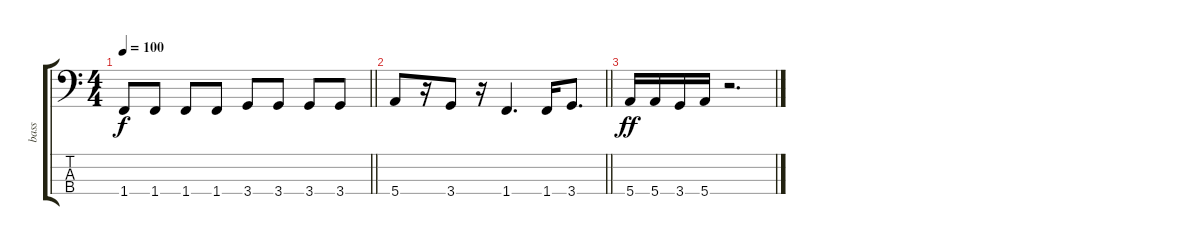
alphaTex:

\track ("bass" "bass") {instrument electricbasspick}
\staff {score tabs}
\tuning (G2 D2 A1 E1) {hide}
\ts (4 4)
\tempo 100
\clef f4
\barLineRight lightlight
\ks c
1.4.8{dy f} 1.4.8 1.4.8 1.4.8 3.4.8 3.4.8 3.4.8 3.4.8 |
\barLineRight lightlight
5.4.8 r.16 3.4.8 r.16 1.4.4{d} 1.4.16 3.4.8{d} |
5.4.16{dy ff} 5.4.16 3.4.16 5.4.16 r.2{d}
